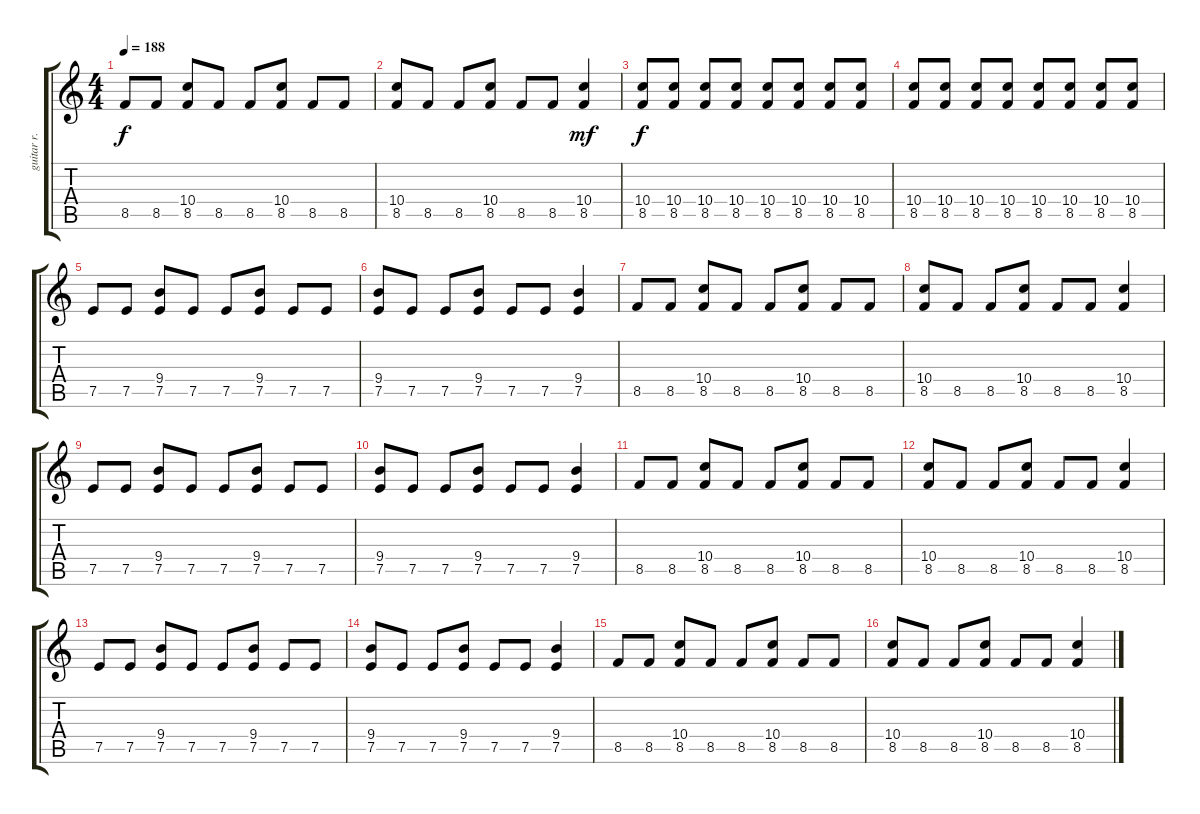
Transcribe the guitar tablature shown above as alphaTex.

\track ("guitar r." "guitar r.") {instrument distortionguitar}
\staff {score tabs}
\tuning (E4 B3 G3 D3 A2 E2) {hide}
\ts (4 4)
\tempo 188
\clef g2
\ks c
8.5.8{dy f} 8.5.8 (10.4 8.5).8 8.5.8 8.5.8 (10.4 8.5).8 8.5.8 8.5.8 |
(10.4 8.5).8 8.5.8 8.5.8 (10.4 8.5).8 8.5.8 8.5.8 (10.4 8.5).4{dy mf} |
(10.4 8.5).8{dy f} (10.4 8.5).8 (10.4 8.5).8 (10.4 8.5).8 (10.4 8.5).8 (10.4 8.5).8 (10.4 8.5).8 (10.4 8.5).8 |
(10.4 8.5).8 (10.4 8.5).8 (10.4 8.5).8 (10.4 8.5).8 (10.4 8.5).8 (10.4 8.5).8 (10.4 8.5).8 (10.4 8.5).8 |
7.5.8 7.5.8 (9.4 7.5).8 7.5.8 7.5.8 (9.4 7.5).8 7.5.8 7.5.8 |
(9.4 7.5).8 7.5.8 7.5.8 (9.4 7.5).8 7.5.8 7.5.8 (9.4 7.5).4 |
8.5.8 8.5.8 (10.4 8.5).8 8.5.8 8.5.8 (10.4 8.5).8 8.5.8 8.5.8 |
(10.4 8.5).8 8.5.8 8.5.8 (10.4 8.5).8 8.5.8 8.5.8 (10.4 8.5).4 |
7.5.8 7.5.8 (9.4 7.5).8 7.5.8 7.5.8 (9.4 7.5).8 7.5.8 7.5.8 |
(9.4 7.5).8 7.5.8 7.5.8 (9.4 7.5).8 7.5.8 7.5.8 (9.4 7.5).4 |
8.5.8 8.5.8 (10.4 8.5).8 8.5.8 8.5.8 (10.4 8.5).8 8.5.8 8.5.8 |
(10.4 8.5).8 8.5.8 8.5.8 (10.4 8.5).8 8.5.8 8.5.8 (10.4 8.5).4 |
7.5.8 7.5.8 (9.4 7.5).8 7.5.8 7.5.8 (9.4 7.5).8 7.5.8 7.5.8 |
(9.4 7.5).8 7.5.8 7.5.8 (9.4 7.5).8 7.5.8 7.5.8 (9.4 7.5).4 |
8.5.8 8.5.8 (10.4 8.5).8 8.5.8 8.5.8 (10.4 8.5).8 8.5.8 8.5.8 |
(10.4 8.5).8 8.5.8 8.5.8 (10.4 8.5).8 8.5.8 8.5.8 (10.4 8.5).4
